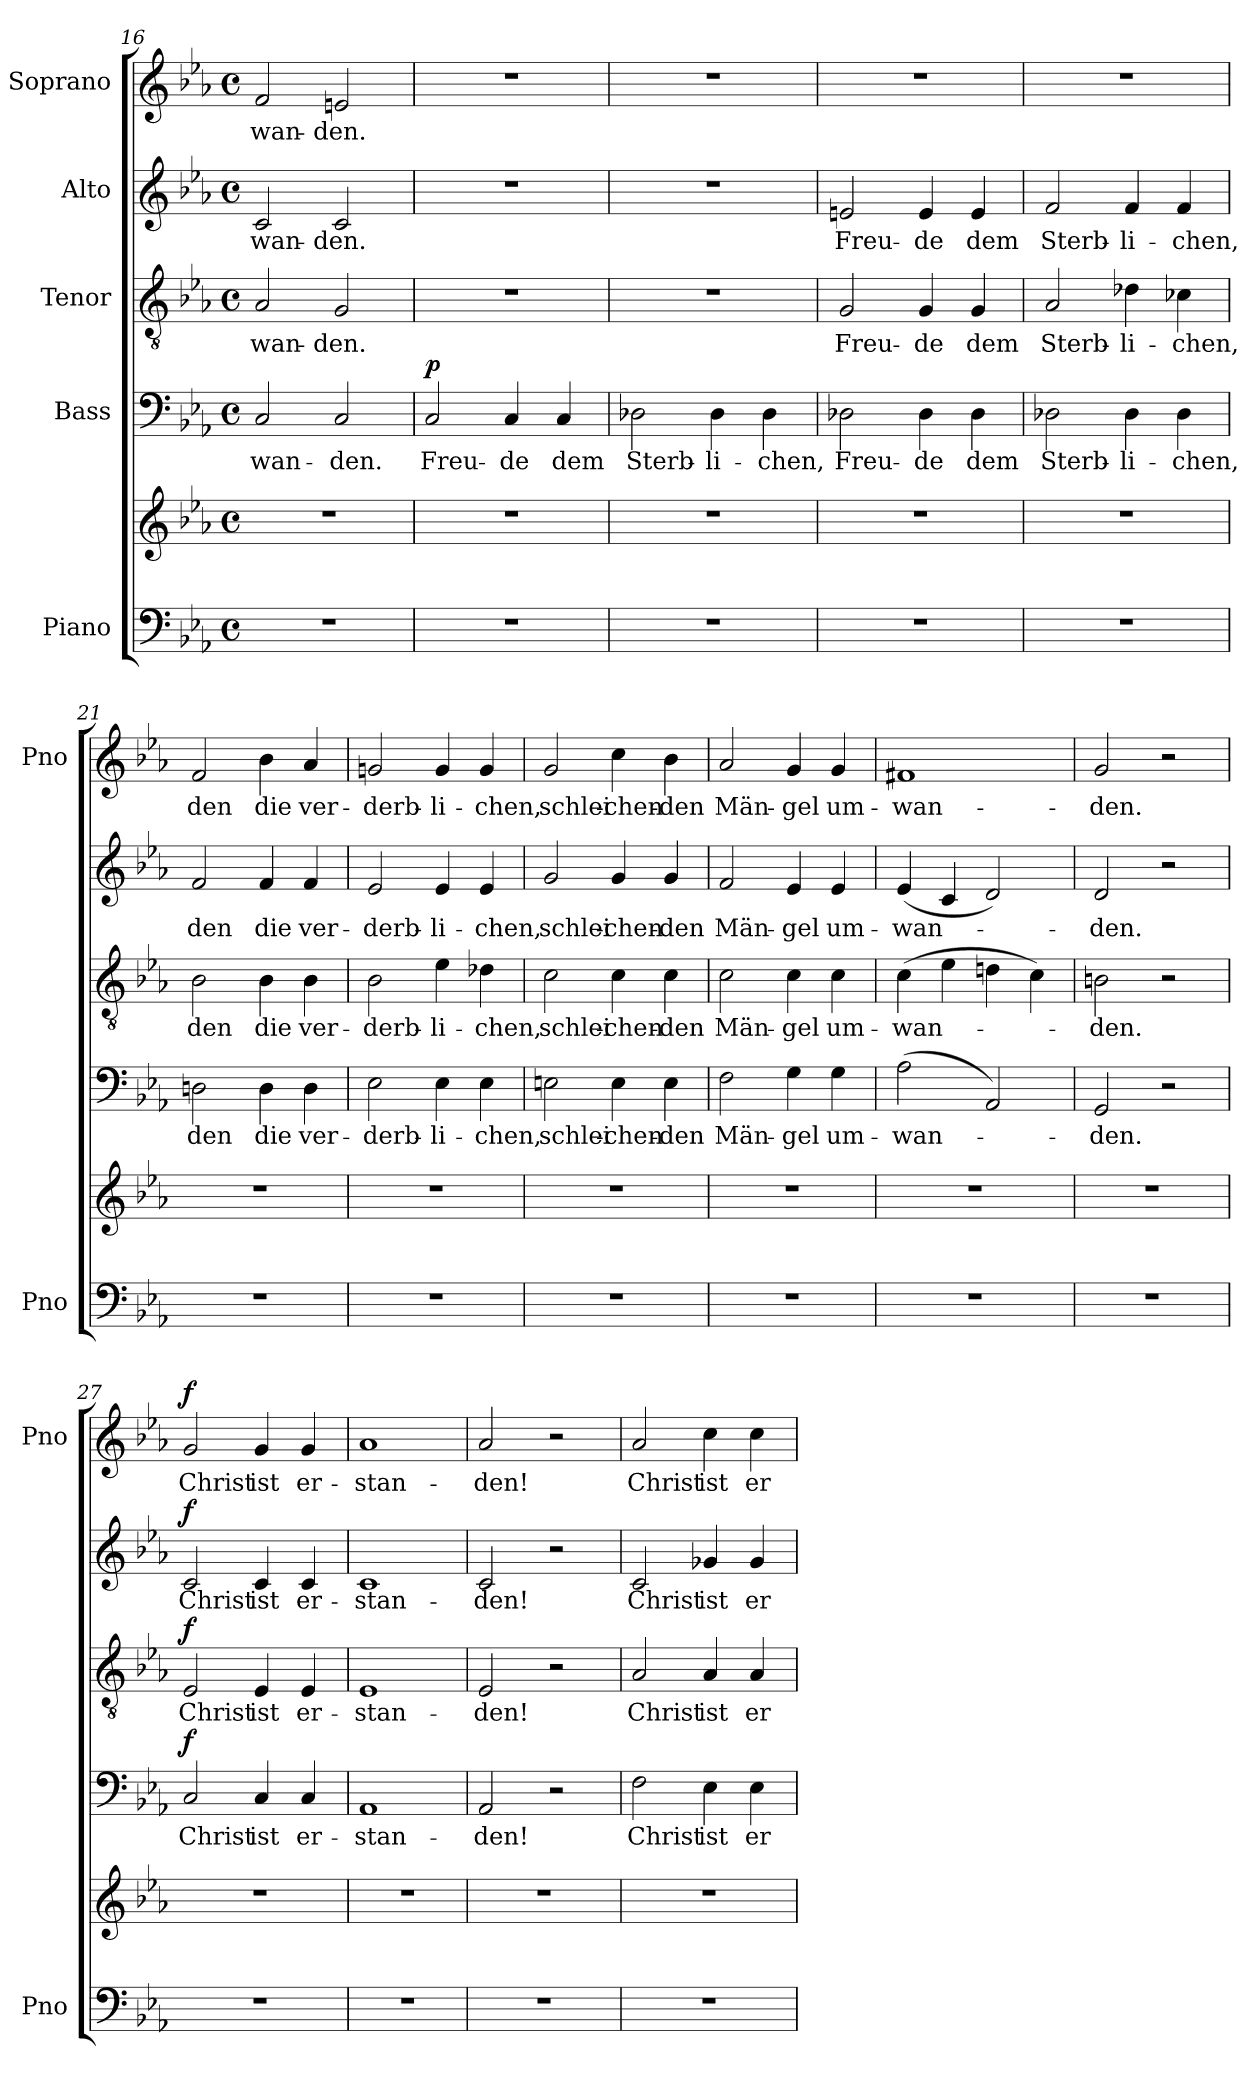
**kern	**kern	**kern	**text	**dynam	**kern	**text	**dynam	**kern	**text	**dynam	**kern	**text	**dynam
*part5	*part5	*part4	*part4	*part4	*part3	*part3	*part3	*part2	*part2	*part2	*part1	*part1	*part1
*staff6	*staff5	*staff4	*staff4	*staff4	*staff3	*staff3	*staff3	*staff2	*staff2	*staff2	*staff1	*staff1	*staff1
*I"Piano	*	*I"Bass	*	*	*I"Tenor	*	*	*I"Alto	*	*	*I"Soprano	*	*
*I'Pno	*	*	*	*	*	*	*	*	*	*	*I'Pno	*	*
*clefF4	*clefG2	*clefF4	*	*	*clefGv2	*	*	*clefG2	*	*	*clefG2	*	*
*k[b-e-a-]	*k[b-e-a-]	*k[b-e-a-]	*	*	*k[b-e-a-]	*	*	*k[b-e-a-]	*	*	*k[b-e-a-]	*	*
*c:	*c:	*c:	*	*	*c:	*	*	*c:	*	*	*c:	*	*
*M4/4	*M4/4	*M4/4	*	*	*M4/4	*	*	*M4/4	*	*	*M4/4	*	*
*met(c)	*met(c)	*met(c)	*	*	*met(c)	*	*	*met(c)	*	*	*met(c)	*	*
=16	=16	=16	=16	=16	=16	=16	=16	=16	=16	=16	=16	=16	=16
!	!	!	!LO:LY:b	!	!	!LO:LY:b	!	!	!LO:LY:b	!	!	!LO:LY:b	!
1r	1r	2C/	-wan-	.	2A-/	-wan-	.	2c/	-wan-	.	2f/	-wan-	.
!	!	!	!LO:LY:b	!	!	!LO:LY:b	!	!	!LO:LY:b	!	!	!LO:LY:b	!
.	.	2C/	-den.	.	2G/	-den.	.	2c/	-den.	.	2en/	-den.	.
=17	=17	=17	=17	=17	=17	=17	=17	=17	=17	=17	=17	=17	=17
!	!	!	!LO:LY:b	!LO:DY:b	!	!	!	!	!	!	!	!	!
1r	1r	2C/	Freu-	p	1r	.	.	1r	.	.	1r	.	.
!	!	!	!LO:LY:b	!	!	!	!	!	!	!	!	!	!
.	.	4C/	-de	.	.	.	.	.	.	.	.	.	.
!	!	!	!LO:LY:b	!	!	!	!	!	!	!	!	!	!
.	.	4C/	dem	.	.	.	.	.	.	.	.	.	.
=18	=18	=18	=18	=18	=18	=18	=18	=18	=18	=18	=18	=18	=18
!	!	!	!LO:LY:b	!	!	!	!	!	!	!	!	!	!
1r	1r	2D-X\	Sterb-	.	1r	.	.	1r	.	.	1r	.	.
!	!	!	!LO:LY:b	!	!	!	!	!	!	!	!	!	!
.	.	4D-\	-li-	.	.	.	.	.	.	.	.	.	.
!	!	!	!LO:LY:b	!	!	!	!	!	!	!	!	!	!
.	.	4D-\	-chen,	.	.	.	.	.	.	.	.	.	.
!!LO:PB:g=z
=19	=19	=19	=19	=19	=19	=19	=19	=19	=19	=19	=19	=19	=19
!	!	!	!LO:LY:b	!	!	!LO:LY:b	!	!	!LO:LY:b	!	!	!	!
1r	1r	2D-X\	Freu-	.	2G/	Freu-	.	2en/	Freu-	.	1r	.	.
!	!	!	!LO:LY:b	!	!	!LO:LY:b	!	!	!LO:LY:b	!	!	!	!
.	.	4D-\	-de	.	4G/	-de	.	4e/	-de	.	.	.	.
!	!	!	!LO:LY:b	!	!	!LO:LY:b	!	!	!LO:LY:b	!	!	!	!
.	.	4D-\	dem	.	4G/	dem	.	4e/	dem	.	.	.	.
=20	=20	=20	=20	=20	=20	=20	=20	=20	=20	=20	=20	=20	=20
!	!	!	!LO:LY:b	!	!	!LO:LY:b	!	!	!LO:LY:b	!	!	!	!
1r	1r	2D-X\	Sterb-	.	2A-/	Sterb-	.	2f/	Sterb-	.	1r	.	.
!	!	!	!LO:LY:b	!	!	!LO:LY:b	!	!	!LO:LY:b	!	!	!	!
.	.	4D-\	-li-	.	4d-X\	-li-	.	4f/	-li-	.	.	.	.
!	!	!	!LO:LY:b	!	!	!LO:LY:b	!	!	!LO:LY:b	!	!	!	!
.	.	4D-\	-chen,	.	4c-X\	-chen,	.	4f/	-chen,	.	.	.	.
=21	=21	=21	=21	=21	=21	=21	=21	=21	=21	=21	=21	=21	=21
!	!	!	!LO:LY:b	!	!	!LO:LY:b	!	!	!LO:LY:b	!	!	!LO:LY:b	!
1r	1r	2Dn\	den	.	2B-\	den	.	2f/	den	.	2f/	den	.
!	!	!	!LO:LY:b	!	!	!LO:LY:b	!	!	!LO:LY:b	!	!	!LO:LY:b	!
.	.	4D\	die	.	4B-\	die	.	4f/	die	.	4b-\	die	.
!	!	!	!LO:LY:b	!	!	!LO:LY:b	!	!	!LO:LY:b	!	!	!LO:LY:b	!
.	.	4D\	ver-	.	4B-\	ver-	.	4f/	ver-	.	4a-/	ver-	.
=22	=22	=22	=22	=22	=22	=22	=22	=22	=22	=22	=22	=22	=22
!	!	!	!LO:LY:b	!	!	!LO:LY:b	!	!	!LO:LY:b	!	!	!LO:LY:b	!
1r	1r	2E-\	-derb-	.	2B-\	-derb-	.	2e-/	-derb-	.	2gn/	-derb-	.
!	!	!	!LO:LY:b	!	!	!LO:LY:b	!	!	!LO:LY:b	!	!	!LO:LY:b	!
.	.	4E-\	-li-	.	4e-\	-li-	.	4e-/	-li-	.	4g/	-li-	.
!	!	!	!LO:LY:b	!	!	!LO:LY:b	!	!	!LO:LY:b	!	!	!LO:LY:b	!
.	.	4E-\	-chen,	.	4d-X\	-chen,	.	4e-/	-chen,	.	4g/	-chen,	.
=23	=23	=23	=23	=23	=23	=23	=23	=23	=23	=23	=23	=23	=23
!	!	!	!LO:LY:b	!	!	!LO:LY:b	!	!	!LO:LY:b	!	!	!LO:LY:b	!
1r	1r	2En\	schlei-	.	2c\	schlei-	.	2g/	schlei-	.	2g/	schlei-	.
!	!	!	!LO:LY:b	!	!	!LO:LY:b	!	!	!LO:LY:b	!	!	!LO:LY:b	!
.	.	4E\	-chen-	.	4c\	-chen-	.	4g/	-chen-	.	4cc\	-chen-	.
!	!	!	!LO:LY:b	!	!	!LO:LY:b	!	!	!LO:LY:b	!	!	!LO:LY:b	!
.	.	4E\	-den	.	4c\	-den	.	4g/	-den	.	4b-\	-den	.
=24	=24	=24	=24	=24	=24	=24	=24	=24	=24	=24	=24	=24	=24
!	!	!	!LO:LY:b	!	!	!LO:LY:b	!	!	!LO:LY:b	!	!	!LO:LY:b	!
1r	1r	2F\	Män-	.	2c\	Män-	.	2f/	Män-	.	2a-/	Män-	.
!	!	!	!LO:LY:b	!	!	!LO:LY:b	!	!	!LO:LY:b	!	!	!LO:LY:b	!
.	.	4G\	-gel	.	4c\	-gel	.	4e-/	-gel	.	4g/	-gel	.
!	!	!	!LO:LY:b	!	!	!LO:LY:b	!	!	!LO:LY:b	!	!	!LO:LY:b	!
.	.	4G\	um-	.	4c\	um-	.	4e-/	um-	.	4g/	um-	.
!!LO:PB:g=z
=25	=25	=25	=25	=25	=25	=25	=25	=25	=25	=25	=25	=25	=25
!	!	!	!LO:LY:b	!	!	!LO:LY:b	!	!	!LO:LY:b	!	!	!LO:LY:b	!
1r	1r	(>2A-\	­wan-	.	(>4c\	­wan-	.	(<4e-/	­wan-	.	1f#X	­wan-	.
.	.	.	.	.	4e-\	.	.	4c/	.	.	.	.	.
.	.	2AA-/)	.	.	4dn\	.	.	2d/)	.	.	.	.	.
.	.	.	.	.	4c\)	.	.	.	.	.	.	.	.
=26	=26	=26	=26	=26	=26	=26	=26	=26	=26	=26	=26	=26	=26
!	!	!	!LO:LY:b	!	!	!LO:LY:b	!	!	!LO:LY:b	!	!	!LO:LY:b	!
1r	1r	2GG/	-den.	.	2Bn\	-den.	.	2d/	-den.	.	2g/	-den.	.
.	.	2r	.	.	2r	.	.	2r	.	.	2r	.	.
=27	=27	=27	=27	=27	=27	=27	=27	=27	=27	=27	=27	=27	=27
!	!	!	!LO:LY:b	!LO:DY:b	!	!LO:LY:b	!LO:DY:b	!	!LO:LY:b	!LO:DY:b	!	!LO:LY:b	!LO:DY:b
1r	1r	2C/	Christ	f	2E-/	Christ	f	2c/	Christ	f	2g/	Christ	f
!	!	!	!LO:LY:b	!	!	!LO:LY:b	!	!	!LO:LY:b	!	!	!LO:LY:b	!
.	.	4C/	ist	.	4E-/	ist	.	4c/	ist	.	4g/	ist	.
!	!	!	!LO:LY:b	!	!	!LO:LY:b	!	!	!LO:LY:b	!	!	!LO:LY:b	!
.	.	4C/	er-	.	4E-/	er-	.	4c/	er-	.	4g/	er-	.
=28	=28	=28	=28	=28	=28	=28	=28	=28	=28	=28	=28	=28	=28
!	!	!	!LO:LY:b	!	!	!LO:LY:b	!	!	!LO:LY:b	!	!	!LO:LY:b	!
1r	1r	1AA-	-stan-	.	1E-	-stan-	.	1c	-stan-	.	1a-	-stan-	.
=29	=29	=29	=29	=29	=29	=29	=29	=29	=29	=29	=29	=29	=29
!	!	!	!LO:LY:b	!	!	!LO:LY:b	!	!	!LO:LY:b	!	!	!LO:LY:b	!
1r	1r	2AA-/	-den!	.	2E-/	-den!	.	2c/	-den!	.	2a-/	-den!	.
.	.	2r	.	.	2r	.	.	2r	.	.	2r	.	.
=30	=30	=30	=30	=30	=30	=30	=30	=30	=30	=30	=30	=30	=30
!	!	!	!LO:LY:b	!	!	!LO:LY:b	!	!	!LO:LY:b	!	!	!LO:LY:b	!
1r	1r	2F\	Christ	.	2A-/	Christ	.	2c/	Christ	.	2a-/	Christ	.
!	!	!	!LO:LY:b	!	!	!LO:LY:b	!	!	!LO:LY:b	!	!	!LO:LY:b	!
.	.	4E-\	ist	.	4A-/	ist	.	4g-X/	ist	.	4cc\	ist	.
!	!	!	!LO:LY:b	!	!	!LO:LY:b	!	!	!LO:LY:b	!	!	!LO:LY:b	!
.	.	4E-\	er-	.	4A-/	er-	.	4g-/	er-	.	4cc\	er-	.
=	=	=	=	=	=	=	=	=	=	=	=	=	=
*-	*-	*-	*-	*-	*-	*-	*-	*-	*-	*-	*-	*-	*-
